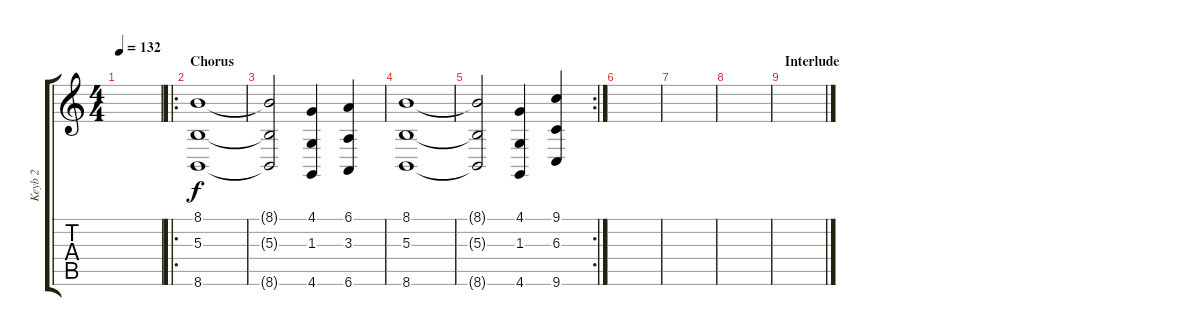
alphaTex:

\track ("Keyb 2" "Keyb 2") {instrument choiraahs}
\staff {score tabs}
\tuning (Eb4 Bb3 Gb3 Db3 Ab2 Eb2) {hide}
\ts (4 4)
\tempo 132
\clef g2
\ks c
|
\ro
\section ("" "Chorus")
(8.1 5.3 8.6).1 |
(8.1{t} 5.3{t} 8.6{t}).2 (4.1 1.3 4.6).4 (6.1 3.3 6.6).4 |
(8.1 5.3 8.6).1 |
\rc 2
(8.1{t} 5.3{t} 8.6{t}).2 (4.1 1.3 4.6).4 (9.1 6.3 9.6).4 |
|
|
|
\section ("" "Interlude")
